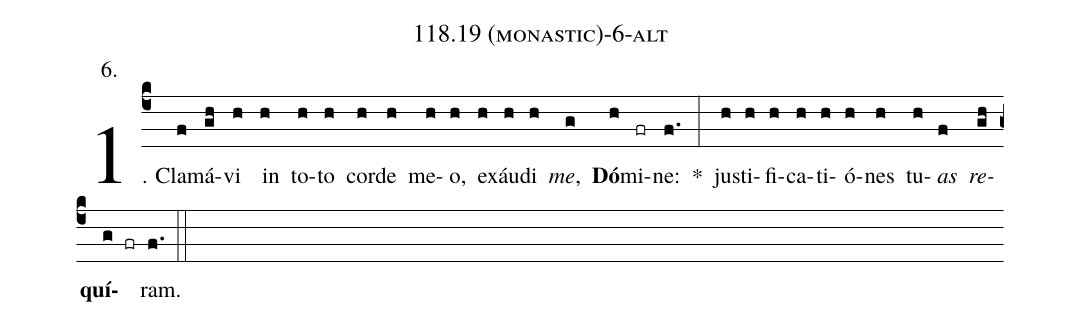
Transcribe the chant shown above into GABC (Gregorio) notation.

name: 118.19 (monastic)-6-alt;
annotation: 6.;
%%
(c4)1. Cla(f)má(gh)vi(h) in(h) to(h)to(h) cor(h)de(h) me(h)o,(h) ex(h)áu(h)di(h) <i>me</i>,(g) <b>Dó</b>(h)mi(fr)ne:(f.) *(:) jus(h)ti(h)fi(h)ca(h)ti(h)ó(h)nes(h) tu(h)<i>as</i>(f) <i>re</i>(gh)<b>quí</b>(g fr)ram.(f.) (::)
